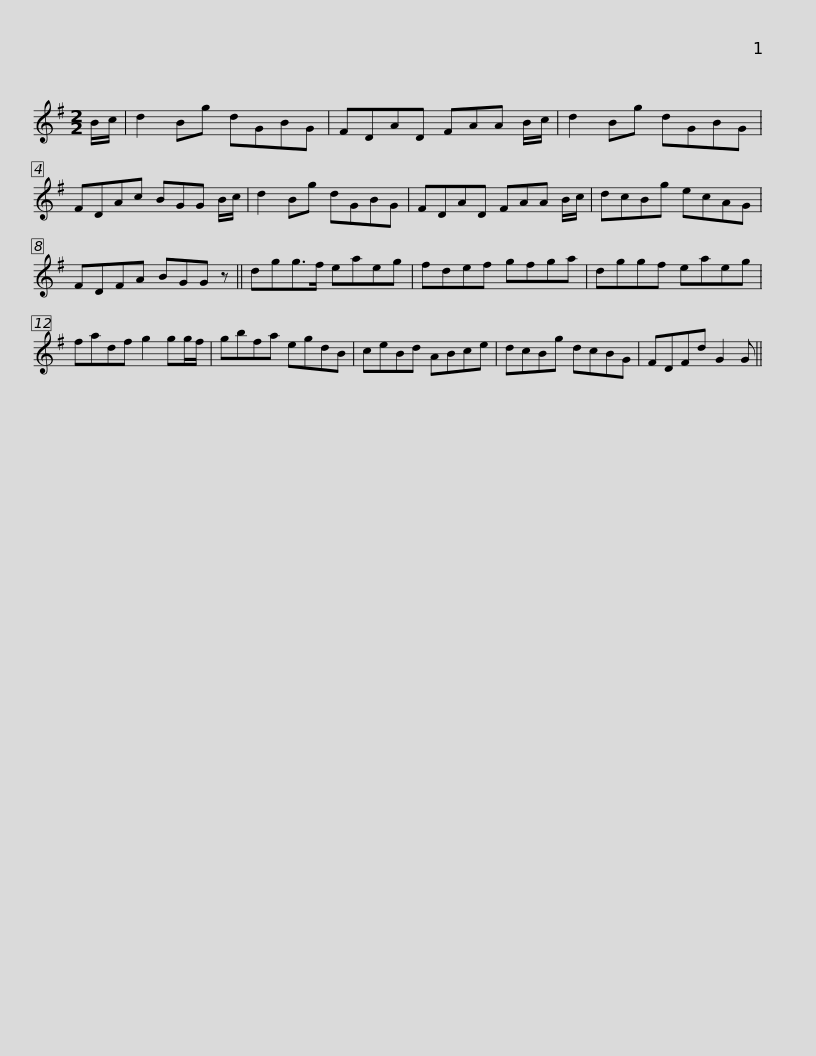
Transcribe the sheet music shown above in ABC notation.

X:1
L:1/8
M:2/2
I:linebreak $
K:G
V:1 treble
V:1
 B/c/ | d2 Bg dGBG | FDAD FAA B/c/ | d2 Bg dGBG | FDAc BGG B/c/ | %5
 d2 Bg dGBG |$ FDAD FAA B/c/ | dcBg ecAG | FDFA BGG z || dgg>f eaeg | %10
 fdef gfga |$ dggf eaeg | fadf g2 gg/f/ | gbfa egdB | ceBd ABce | %15
 dcBg dcBG | FDFd G2 G || %17
